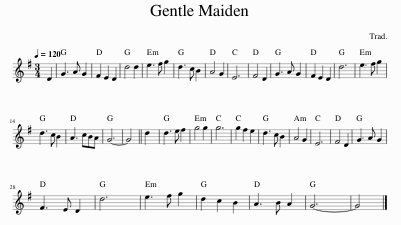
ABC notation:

X:1
L:1/8
Q:1/4=120
M:3/4
I:linebreak $
K:G
V:1 treble
V:1
 D2 | G3 A G2 | F2 E2 D2 | d4 d2 | e3 f g2 | %5
 d3 c B2 | A4 G2 | E6 | F4 D2 | G3 A G2 | %10
 F2 E2 D2 | d6 | e3 f g2 |$ d3 c B2 | A3 cBA | %15
 G6- | G4 || d2 | d3 e f2 | g4 g2 | %20
 g6 | g2 f2 e2 | d3 c B2 | A4 G2 | E6 | %25
 F4 D2 | G3 A G2 |$ F3 E D2 | d6 | e3 f g2 | %30
 d2 c2 B2 | A3 B A2 | G6- | G4 |] %34
